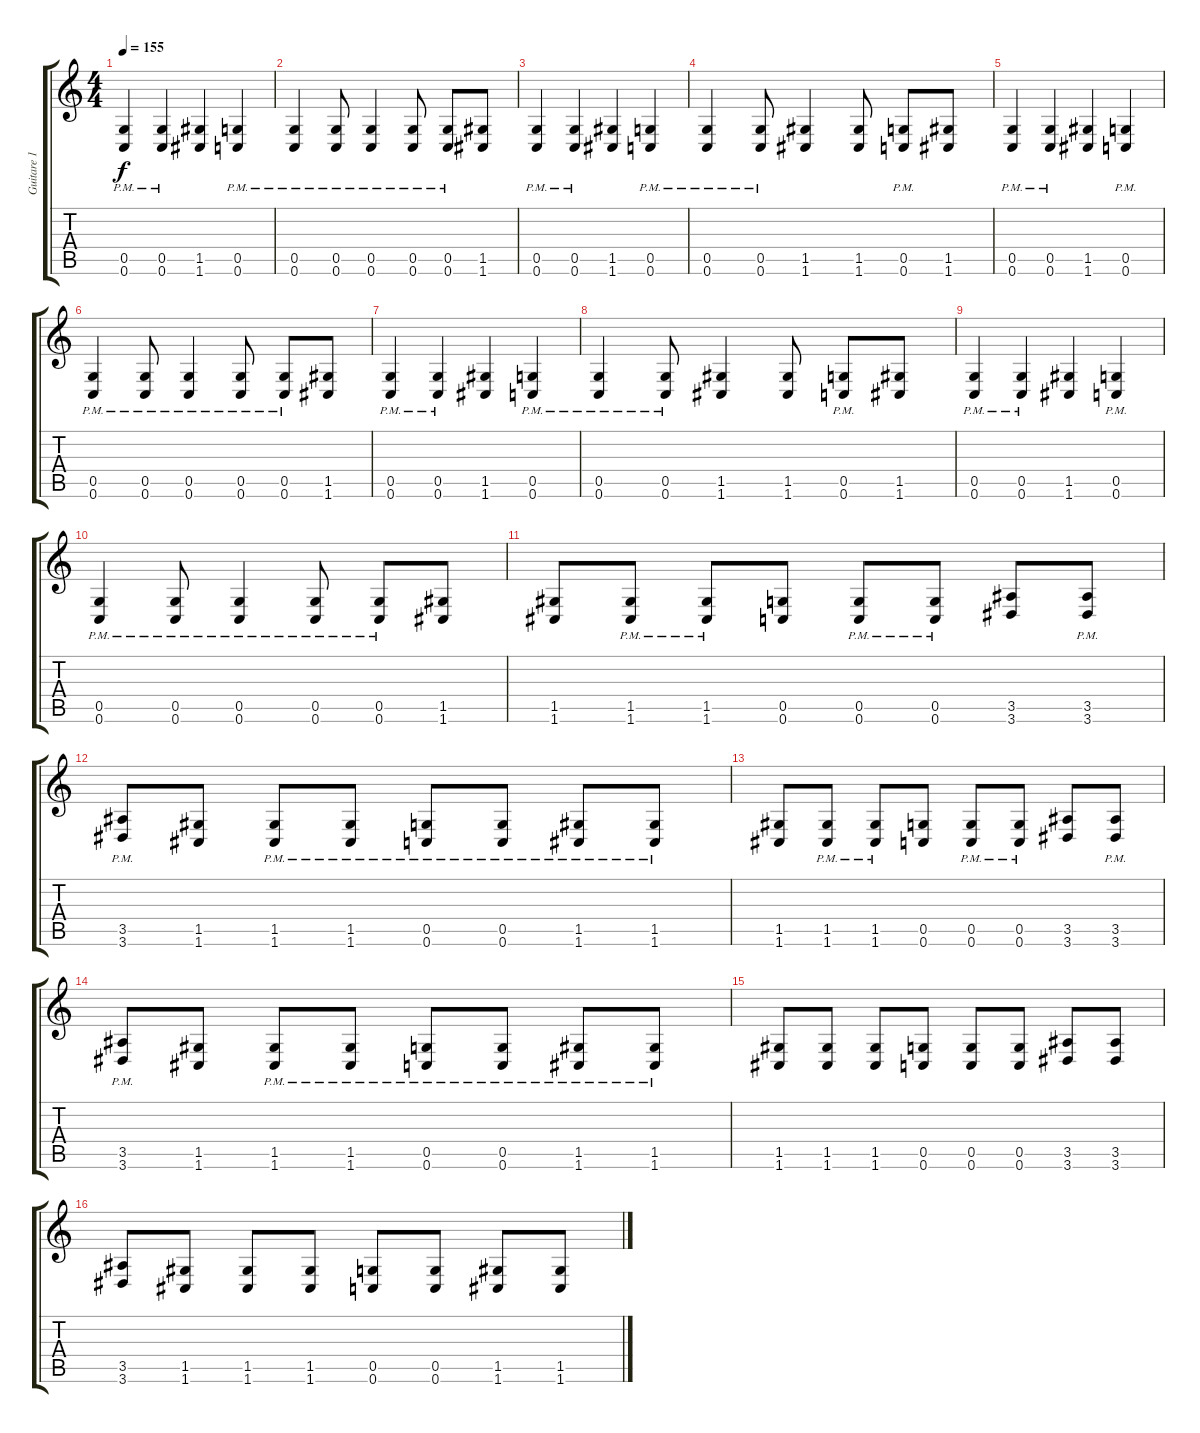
\track ("Guitare 1" "Guitare 1") {instrument distortionguitar}
\staff {score tabs}
\tuning (D4 A3 F3 C3 G2 C2) {hide}
\ts (4 4)
\tempo 155
\clef g2
\ks c
(0.5{pm} 0.6{pm}).4{dy f} (0.5{pm} 0.6{pm}).4 (1.5 1.6).4 (0.5{pm} 0.6{pm}).4 |
(0.5{pm} 0.6{pm}).4 (0.5{pm} 0.6{pm}).8 (0.5{pm} 0.6{pm}).4 (0.5{pm} 0.6{pm}).8 (0.5{pm} 0.6).8 (1.5 1.6).8 |
(0.5{pm} 0.6{pm}).4 (0.5{pm} 0.6{pm}).4 (1.5 1.6).4 (0.5{pm} 0.6{pm}).4 |
(0.5{pm} 0.6{pm}).4 (0.5{pm} 0.6{pm}).8 (1.5 1.6).4 (1.5 1.6).8 (0.5{pm} 0.6).8 (1.5 1.6).8 |
(0.5{pm} 0.6{pm}).4 (0.5{pm} 0.6{pm}).4 (1.5 1.6).4 (0.5{pm} 0.6{pm}).4 |
(0.5{pm} 0.6{pm}).4 (0.5{pm} 0.6{pm}).8 (0.5{pm} 0.6{pm}).4 (0.5{pm} 0.6{pm}).8 (0.5{pm} 0.6).8 (1.5 1.6).8 |
(0.5{pm} 0.6{pm}).4 (0.5{pm} 0.6{pm}).4 (1.5 1.6).4 (0.5{pm} 0.6{pm}).4 |
(0.5{pm} 0.6{pm}).4 (0.5{pm} 0.6{pm}).8 (1.5 1.6).4 (1.5 1.6).8 (0.5{pm} 0.6).8 (1.5 1.6).8 |
(0.5{pm} 0.6{pm}).4 (0.5{pm} 0.6{pm}).4 (1.5 1.6).4 (0.5{pm} 0.6{pm}).4 |
(0.5{pm} 0.6{pm}).4 (0.5{pm} 0.6{pm}).8 (0.5{pm} 0.6{pm}).4 (0.5{pm} 0.6{pm}).8 (0.5{pm} 0.6).8 (1.5 1.6).8 |
\section ("" "")
(1.5 1.6).8 (1.5{pm} 1.6{pm}).8 (1.5{pm} 1.6{pm}).8 (0.5 0.6).8 (0.5{pm} 0.6{pm}).8 (0.5{pm} 0.6{pm}).8 (3.5 3.6).8 (3.5{pm} 3.6{pm}).8 |
(3.5{pm} 3.6{pm}).8 (1.5 1.6).8 (1.5{pm} 1.6{pm}).8 (1.5{pm} 1.6{pm}).8 (0.5{pm} 0.6{pm}).8 (0.5{pm} 0.6{pm}).8 (1.5{pm} 1.6{pm}).8 (1.5{pm} 1.6{pm}).8 |
(1.5 1.6).8 (1.5{pm} 1.6{pm}).8 (1.5{pm} 1.6{pm}).8 (0.5 0.6).8 (0.5{pm} 0.6{pm}).8 (0.5{pm} 0.6{pm}).8 (3.5 3.6).8 (3.5{pm} 3.6{pm}).8 |
(3.5{pm} 3.6{pm}).8 (1.5 1.6).8 (1.5{pm} 1.6{pm}).8 (1.5{pm} 1.6{pm}).8 (0.5{pm} 0.6{pm}).8 (0.5{pm} 0.6{pm}).8 (1.5{pm} 1.6{pm}).8 (1.5{pm} 1.6{pm}).8 |
(1.5 1.6).8 (1.5 1.6).8 (1.5 1.6).8 (0.5 0.6).8 (0.5 0.6).8 (0.5 0.6).8 (3.5 3.6).8 (3.5 3.6).8 |
(3.5 3.6).8 (1.5 1.6).8 (1.5 1.6).8 (1.5 1.6).8 (0.5 0.6).8 (0.5 0.6).8 (1.5 1.6).8 (1.5 1.6).8
